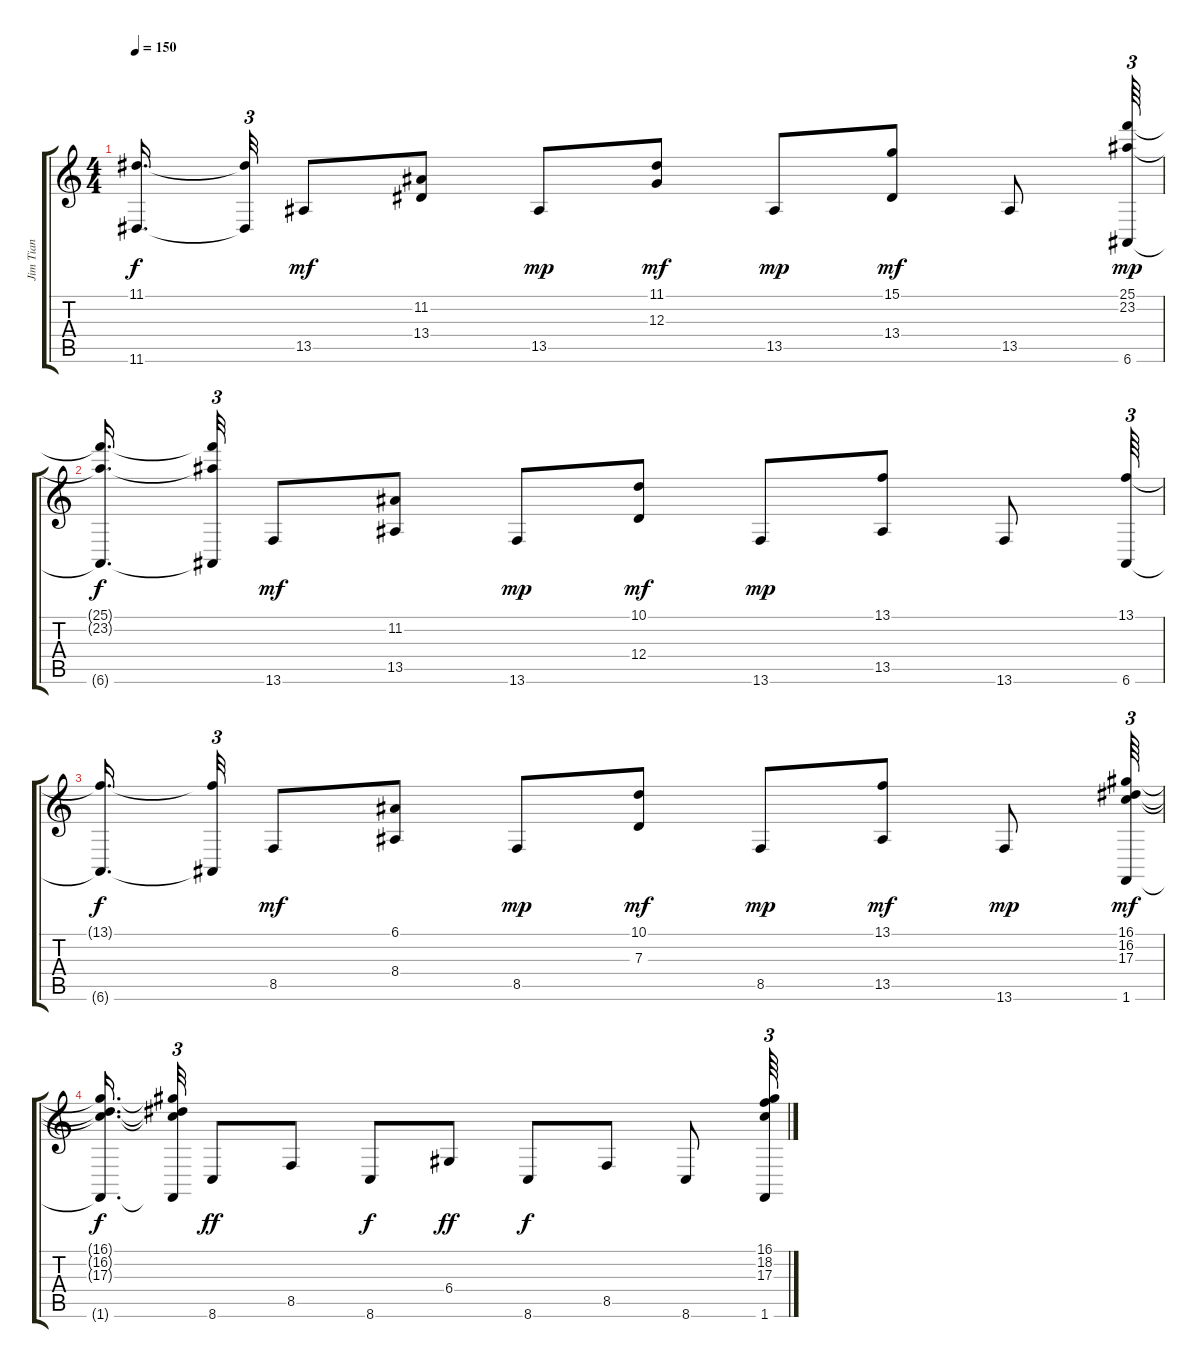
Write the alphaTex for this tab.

\track ("Jim Tian  " "Jim Tian  ") {instrument acousticgrandpiano}
\staff {score tabs}
\tuning (E4 B3 G3 D3 A2 E2) {hide}
\ts (4 4)
\tempo 150
\clef g2
\ks c
(11.1{t} 11.6{t}).16{d dy f beam splitsecondary} (11.1{t} 11.6{t}).32{tu (3 2)} 13.5.8{dy mf} (11.2 13.4).8 13.5.8{dy mp} (11.1 12.3).8{dy mf} 13.5.8{dy mp} (15.1 13.4).8{dy mf} 13.5.8 (25.1 23.2 6.6).64{tu (3 2) dy mp} |
(25.1{t} 23.2{t} 6.6{t}).16{d dy f beam splitsecondary} (25.1{t} 23.2{t} 6.6{t}).32{tu (3 2)} 13.6.8{dy mf} (11.2 13.5).8 13.6.8{dy mp} (10.1 12.4).8{dy mf} 13.6.8{dy mp} (13.1 13.5).8 13.6.8 (13.1 6.6).64{tu (3 2)} |
(13.1{t} 6.6{t}).16{d dy f beam splitsecondary} (13.1{t} 6.6{t}).32{tu (3 2)} 8.5.8{dy mf} (6.1 8.4).8 8.5.8{dy mp} (10.1 7.3).8{dy mf} 8.5.8{dy mp} (13.1 13.5).8{dy mf} 13.6.8{dy mp} (16.1 16.2 17.3 1.6).64{tu (3 2) dy mf volume 14} |
(16.1{t} 16.2{t} 17.3{t} 1.6{t}).16{d dy f beam splitsecondary} (16.1{t} 16.2{t} 17.3{t} 1.6{t}).32{tu (3 2)} 8.6.8{dy ff} 8.5.8 8.6.8{dy f} 6.4.8{dy ff} 8.6.8{dy f} 8.5.8 8.6.8 (16.1 18.2 17.3 1.6).64{tu (3 2)}
